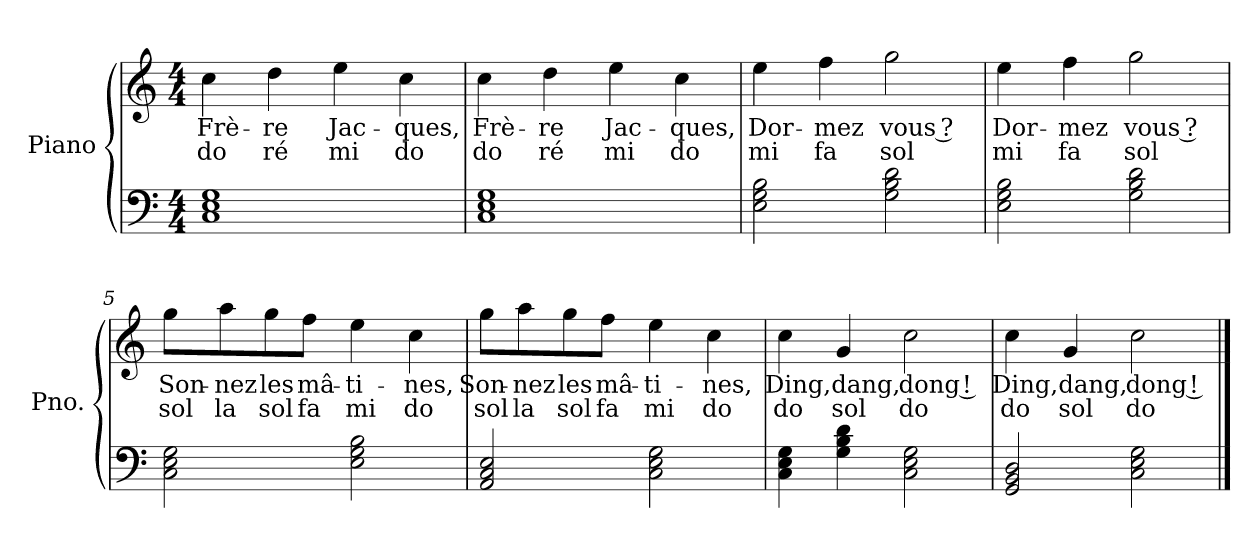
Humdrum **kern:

**kern	**kern	**text	**text
*part1	*part1	*part1	*part1
*staff2	*staff1	*staff1	*staff1
*I"Piano	*	*	*
*I'Pno.	*	*	*
*clefF4	*clefG2	*	*
*k[]	*	*	*
*M4/4	*M4/4	*	*
*MM95	*MM95	*	*
=1	=1	=1	=1
1C 1E 1G	4cc\	Frè-	do
.	4dd\	-re	ré
.	4ee\	Jac-	mi
.	4cc\	-ques,	do
=2	=2	=2	=2
1C 1E 1G	4cc\	Frè-	do
.	4dd\	-re	ré
.	4ee\	Jac-	mi
.	4cc\	-ques,	do
=3	=3	=3	=3
2E\ 2G\ 2B\	4ee\	Dor-	mi
.	4ff\	-mez	fa
2G\ 2B\ 2d\	2gg\	vous ?	sol
!!LO:LB:g=z
=4	=4	=4	=4
2E\ 2G\ 2B\	4ee\	Dor-	mi
.	4ff\	-mez	fa
2G\ 2B\ 2d\	2gg\	vous ?	sol
=5	=5	=5	=5
2C\ 2E\ 2G\	8gg\L	Son-	sol
.	8aa\	-nez	la
.	8gg\	les	sol
.	8ff\J	mâ-	fa
2E\ 2G\ 2B\	4ee\	-ti-	mi
.	4cc\	-nes,	do
=6	=6	=6	=6
2AA/ 2C/ 2E/	8gg\L	Son-	sol
.	8aa\	-nez	la
.	8gg\	les	sol
.	8ff\J	mâ-	fa
2C\ 2E\ 2G\	4ee\	-ti-	mi
.	4cc\	-nes,	do
!!LO:LB:g=z
=7	=7	=7	=7
4C\ 4E\ 4G\	4cc\	Ding,	do
4G\ 4B\ 4d\	4g/	dang,	sol
2C\ 2E\ 2G\	2cc\	dong !	do
=8	=8	=8	=8
2GG/ 2BB/ 2D/	4cc\	Ding,	do
.	4g/	dang,	sol
2C\ 2E\ 2G\	2cc\	dong !	do
==	==	==	==
*-	*-	*-	*-
